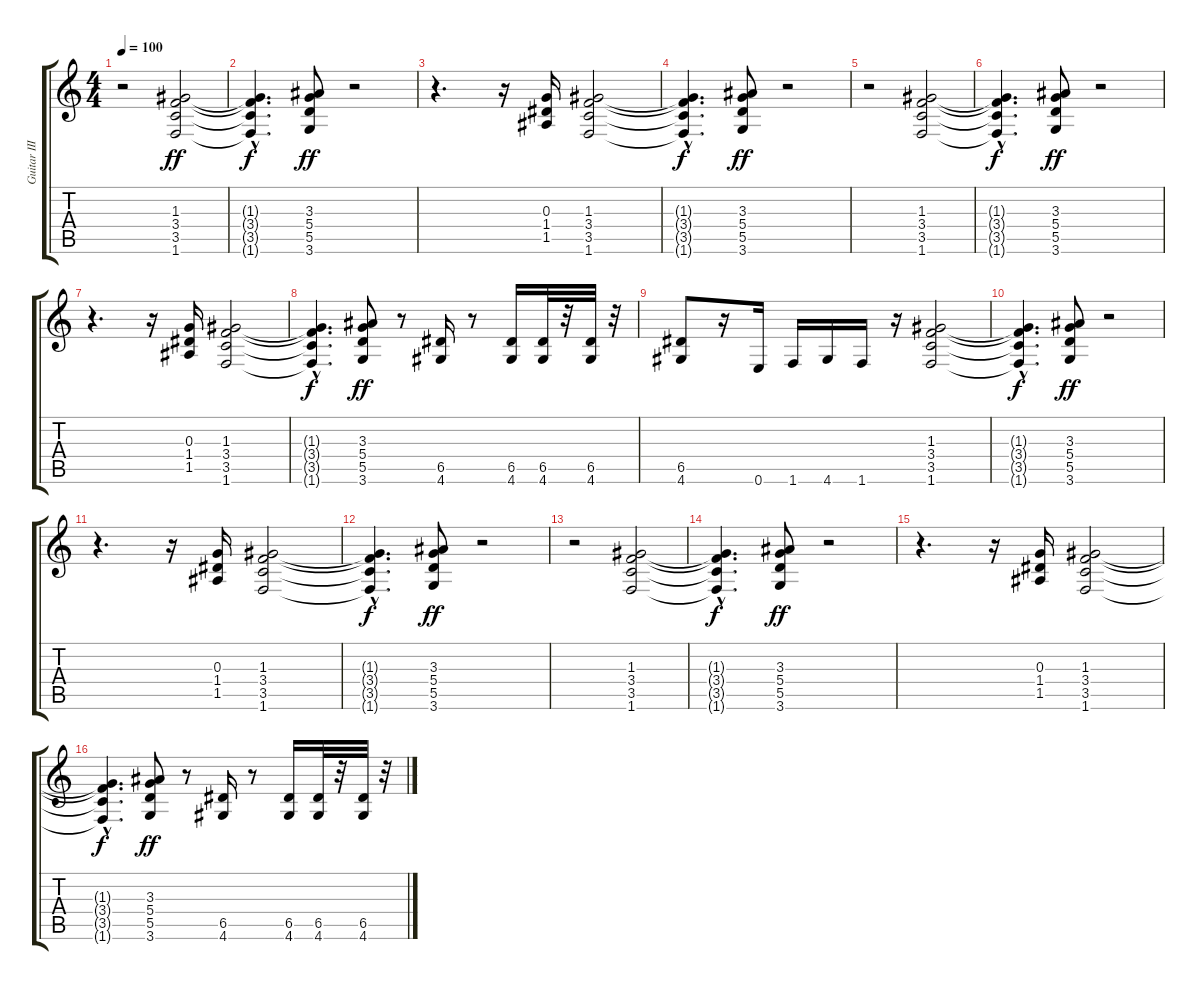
\track ("Guitar III" "Guitar III") {instrument distortionguitar}
\staff {score tabs}
\tuning (E4 B3 G3 D3 A2 E2) {hide}
\ts (4 4)
\tempo 100
\clef g2
\ks c
r.2{dy ff} (1.3 3.4 3.5 1.6).2 |
(1.3{hac t} 3.4{hac t} 3.5{hac t} 1.6{hac t}).4{d dy f} (3.3 5.4 5.5 3.6).8{dy ff} r.2 |
r.4{d} r.16 (0.3 1.4 1.5).16 (1.3 3.4 3.5 1.6).2 |
(1.3{hac t} 3.4{hac t} 3.5{hac t} 1.6{hac t}).4{d dy f} (3.3 5.4 5.5 3.6).8{dy ff} r.2 |
r.2 (1.3 3.4 3.5 1.6).2 |
(1.3{hac t} 3.4{hac t} 3.5{hac t} 1.6{hac t}).4{d dy f} (3.3 5.4 5.5 3.6).8{dy ff} r.2 |
r.4{d} r.16 (0.3 1.4 1.5).16 (1.3 3.4 3.5 1.6).2 |
(1.3{hac t} 3.4{hac t} 3.5{hac t} 1.6{hac t}).4{d dy f} (3.3 5.4 5.5 3.6).8{dy ff} r.8 (6.5 4.6).16 r.8 (6.5 4.6).16 (6.5 4.6).32 r.32 (6.5 4.6).32 r.32 |
(6.5 4.6).8 r.16 0.6.16 1.6.16 4.6.16 1.6.16 r.16 (1.3 3.4 3.5 1.6).2 |
(1.3{hac t} 3.4{hac t} 3.5{hac t} 1.6{hac t}).4{d dy f} (3.3 5.4 5.5 3.6).8{dy ff} r.2 |
r.4{d} r.16 (0.3 1.4 1.5).16 (1.3 3.4 3.5 1.6).2 |
(1.3{hac t} 3.4{hac t} 3.5{hac t} 1.6{hac t}).4{d dy f} (3.3 5.4 5.5 3.6).8{dy ff} r.2 |
r.2 (1.3 3.4 3.5 1.6).2 |
(1.3{hac t} 3.4{hac t} 3.5{hac t} 1.6{hac t}).4{d dy f} (3.3 5.4 5.5 3.6).8{dy ff} r.2 |
r.4{d} r.16 (0.3 1.4 1.5).16 (1.3 3.4 3.5 1.6).2 |
(1.3{hac t} 3.4{hac t} 3.5{hac t} 1.6{hac t}).4{d dy f} (3.3 5.4 5.5 3.6).8{dy ff} r.8 (6.5 4.6).16 r.8 (6.5 4.6).16 (6.5 4.6).32 r.32 (6.5 4.6).32 r.32
